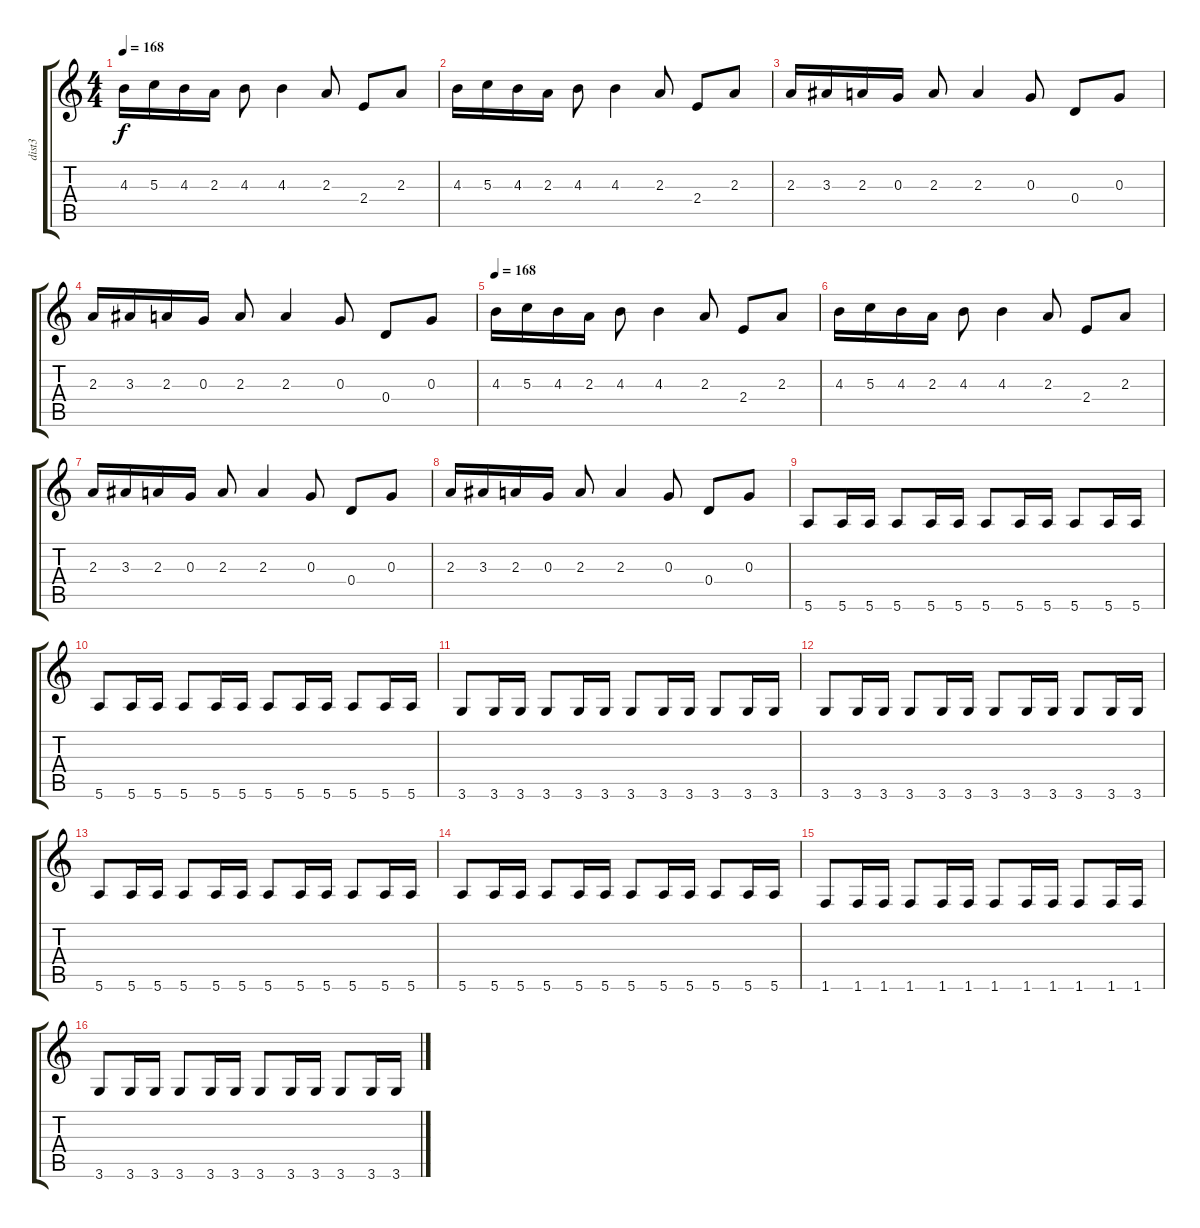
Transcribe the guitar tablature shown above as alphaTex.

\track ("dist3" "dist3") {instrument distortionguitar}
\staff {score tabs}
\tuning (E4 B3 G3 D3 A2 E2) {hide}
\ts (4 4)
\tempo 168
\clef g2
\ks c
4.3.16{dy f} 5.3.16 4.3.16 2.3.16 4.3.8 4.3.4 2.3.8 2.4.8 2.3.8 |
4.3.16 5.3.16 4.3.16 2.3.16 4.3.8 4.3.4 2.3.8 2.4.8 2.3.8 |
2.3.16 3.3.16 2.3.16 0.3.16 2.3.8 2.3.4 0.3.8 0.4.8 0.3.8 |
2.3.16 3.3.16 2.3.16 0.3.16 2.3.8 2.3.4 0.3.8 0.4.8 0.3.8 |
\tempo 168
4.3.16 5.3.16 4.3.16 2.3.16 4.3.8 4.3.4 2.3.8 2.4.8 2.3.8 |
4.3.16 5.3.16 4.3.16 2.3.16 4.3.8 4.3.4 2.3.8 2.4.8 2.3.8 |
2.3.16 3.3.16 2.3.16 0.3.16 2.3.8 2.3.4 0.3.8 0.4.8 0.3.8 |
2.3.16 3.3.16 2.3.16 0.3.16 2.3.8 2.3.4 0.3.8 0.4.8 0.3.8 |
5.6.8 5.6.16 5.6.16 5.6.8 5.6.16 5.6.16 5.6.8 5.6.16 5.6.16 5.6.8 5.6.16 5.6.16 |
5.6.8 5.6.16 5.6.16 5.6.8 5.6.16 5.6.16 5.6.8 5.6.16 5.6.16 5.6.8 5.6.16 5.6.16 |
3.6.8 3.6.16 3.6.16 3.6.8 3.6.16 3.6.16 3.6.8 3.6.16 3.6.16 3.6.8 3.6.16 3.6.16 |
3.6.8 3.6.16 3.6.16 3.6.8 3.6.16 3.6.16 3.6.8 3.6.16 3.6.16 3.6.8 3.6.16 3.6.16 |
5.6.8 5.6.16 5.6.16 5.6.8 5.6.16 5.6.16 5.6.8 5.6.16 5.6.16 5.6.8 5.6.16 5.6.16 |
5.6.8 5.6.16 5.6.16 5.6.8 5.6.16 5.6.16 5.6.8 5.6.16 5.6.16 5.6.8 5.6.16 5.6.16 |
1.6.8 1.6.16 1.6.16 1.6.8 1.6.16 1.6.16 1.6.8 1.6.16 1.6.16 1.6.8 1.6.16 1.6.16 |
3.6.8 3.6.16 3.6.16 3.6.8 3.6.16 3.6.16 3.6.8 3.6.16 3.6.16 3.6.8 3.6.16 3.6.16
